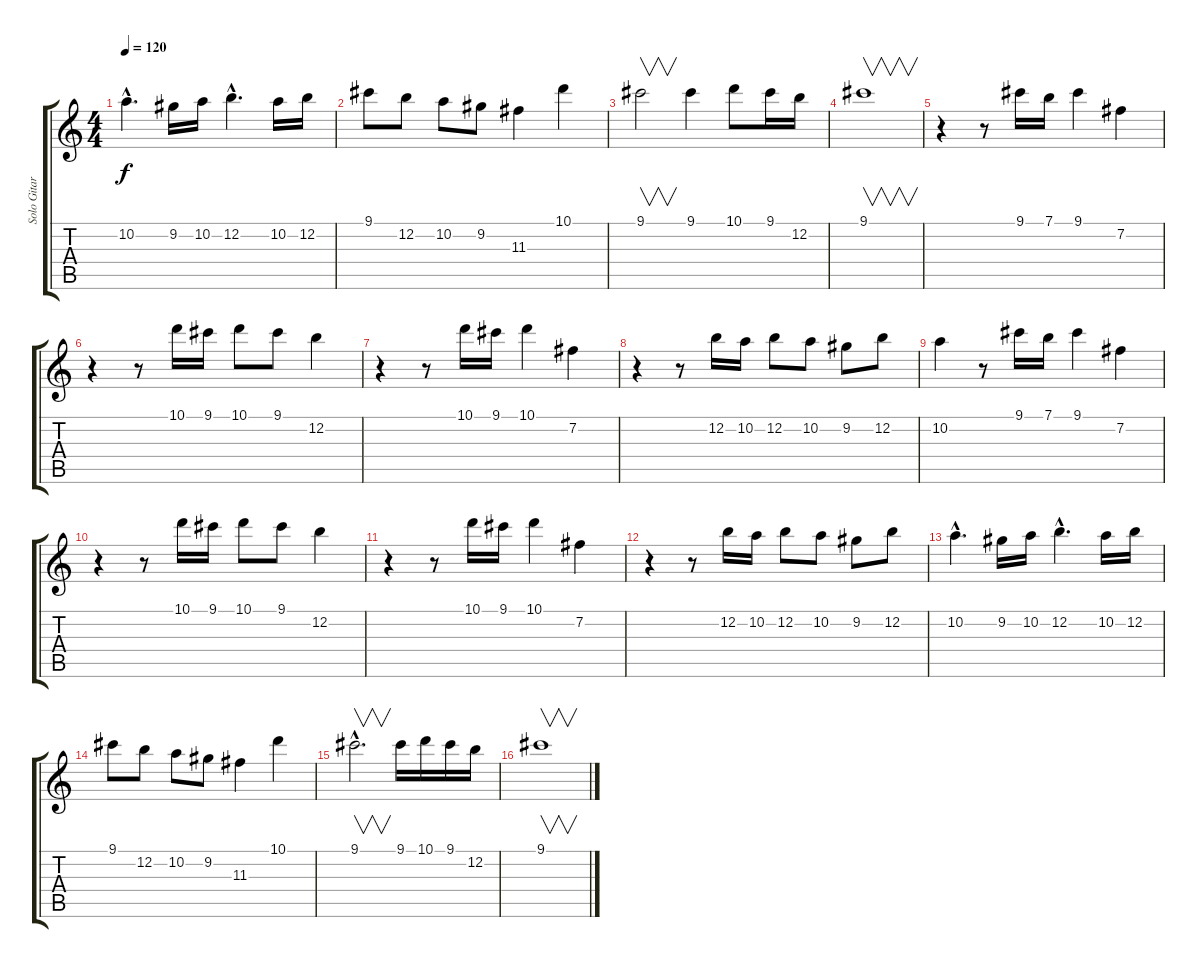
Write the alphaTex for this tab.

\track ("Solo Gitar" "Solo Gitar") {instrument overdrivenguitar}
\staff {score tabs}
\tuning (E4 B3 G3 D3 A2 E2) {hide}
\ts (4 4)
\tempo 120
\clef g2
\ks c
10.2{hac}.4{d dy f} 9.2.16 10.2.16 12.2{hac}.4{d} 10.2.16 12.2.16 |
9.1.8 12.2.8 10.2.8 9.2.8 11.3.4 10.1.4 |
9.1.2{v} 9.1.4 10.1.8 9.1.16 12.2.16 |
9.1.1{v} |
r.4 r.8 9.1.16 7.1.16 9.1.4 7.2.4 |
r.4 r.8 10.1.16 9.1.16 10.1.8 9.1.8 12.2.4 |
r.4 r.8 10.1.16 9.1.16 10.1.4 7.2.4 |
r.4 r.8 12.2.16 10.2.16 12.2.8 10.2.8 9.2.8 12.2.8 |
10.2.4 r.8 9.1.16 7.1.16 9.1.4 7.2.4 |
r.4 r.8 10.1.16 9.1.16 10.1.8 9.1.8 12.2.4 |
r.4 r.8 10.1.16 9.1.16 10.1.4 7.2.4 |
r.4 r.8 12.2.16 10.2.16 12.2.8 10.2.8 9.2.8 12.2.8 |
10.2{hac}.4{d} 9.2.16 10.2.16 12.2{hac}.4{d} 10.2.16 12.2.16 |
9.1.8 12.2.8 10.2.8 9.2.8 11.3.4 10.1.4 |
9.1{hac}.2{v d} 9.1.16 10.1.16 9.1.16 12.2.16 |
9.1.1{v}
